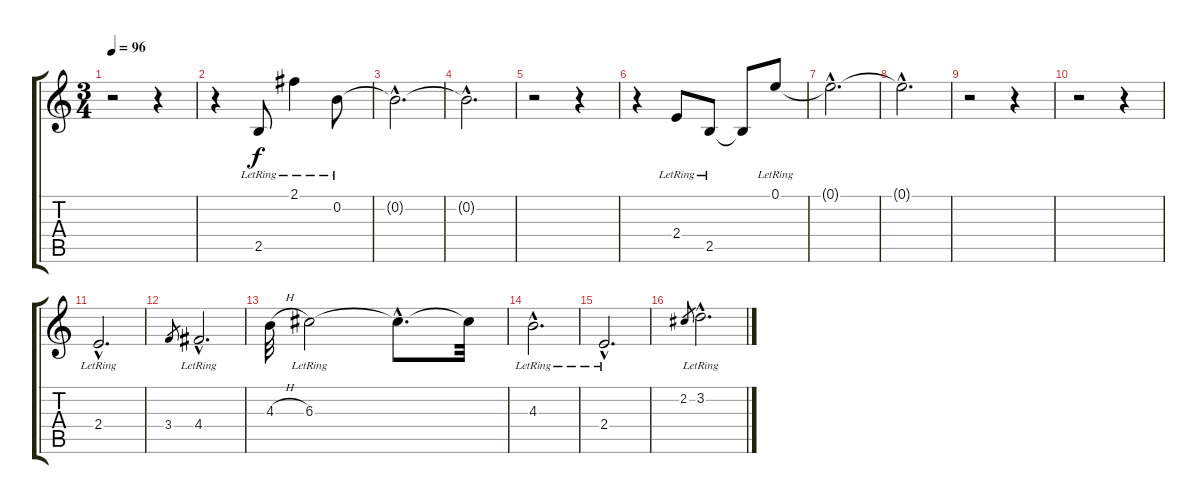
\track "" {instrument electricbasspick}
\staff {score tabs}
\tuning (E4 B3 G3 D3 A2 E2) {hide}
\ts (3 4)
\tempo 96
\clef g2
\ks c
r.2{dy f} r.4 |
r.4 2.5{lr}.8 2.1{lr}.4 0.2{lr}.8 |
0.2{hac t}.2{d} |
0.2{hac t}.2{d} |
r.2 r.4 |
r.4 2.4{lr}.8 2.5{lr}.8 2.5{t}.8 0.1{lr}.8 |
0.1{hac t}.2{d} |
0.1{hac t}.2{d} |
r.2 r.4 |
r.2 r.4 |
2.4{hac lr}.2{d} |
3.4.8{gr} 4.4{hac lr}.2{d} |
4.3{h}.32 6.3{lr}.2 6.3{hac t}.8{d} 6.3{t}.32 |
4.3{hac lr}.2{d} |
2.4{hac lr}.2{d} |
2.2.8{gr} 3.2{hac lr}.2{d}
